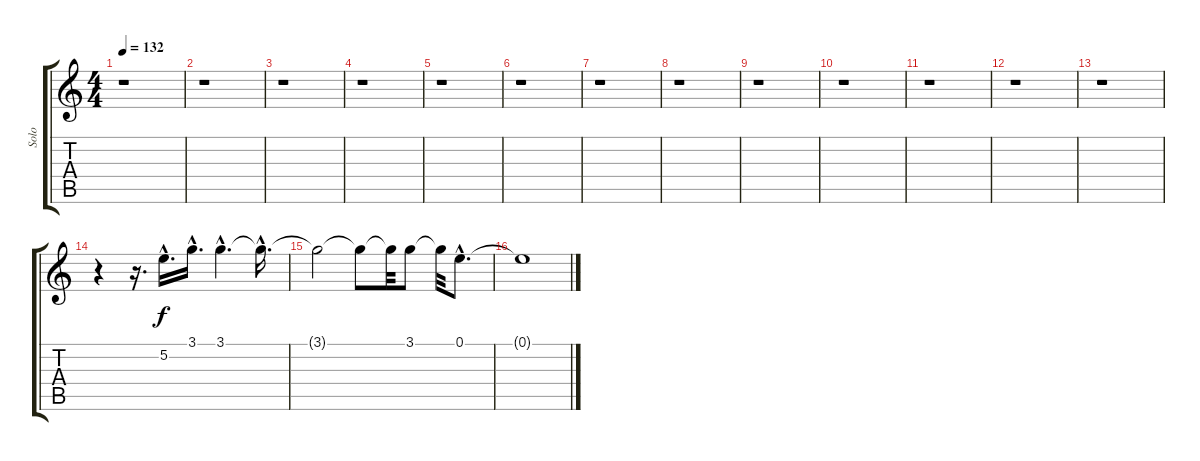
\track ("Solo" "Solo") {instrument overdrivenguitar}
\staff {score tabs}
\tuning (E4 B3 G3 D3 A2 E2) {hide}
\ts (4 4)
\tempo 132
\clef g2
\ks c
r.1{dy f} |
r.1 |
r.1 |
r.1 |
r.1 |
r.1 |
r.1 |
r.1 |
r.1 |
r.1 |
r.1 |
r.1 |
r.1 |
r.4 r.16{d} 5.2{hac}.16{d} 3.1{hac}.16{d} 3.1{hac}.4{d} 3.1{hac t}.16{d} |
3.1{t}.2 3.1{t}.8 3.1{t}.32 3.1.8 3.1{t}.32 0.1{hac}.8{d} |
0.1{t}.1
